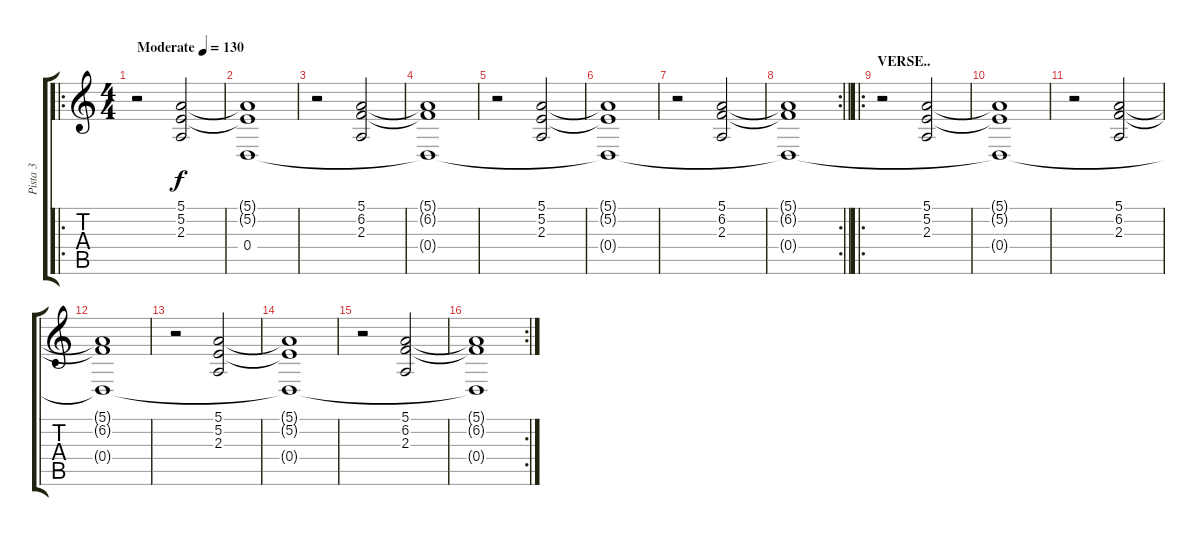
\track ("Pista 3" "Pista 3") {instrument honkytonkpiano}
\staff {score tabs}
\tuning (E4 B3 G3 D3 A2 E2) {hide}
\ro
\ts (4 4)
\tempo (130 "Moderate")
\clef g2
\ks c
r.2{dy f instrument honkytonkpiano} (5.1 5.2 2.3).2 |
(5.1{t} 5.2{t} 0.4).1 |
r.2 (5.1 6.2 2.3).2 |
(5.1{t} 6.2{t} 0.4{t}).1 |
r.2 (5.1 5.2 2.3).2 |
(5.1{t} 5.2{t} 0.4{t}).1 |
r.2 (5.1 6.2 2.3).2 |
\rc 2
\barLineRight lightlight
(5.1{t} 6.2{t} 0.4{t}).1 |
\ro
\section ("" "VERSE..")
r.2 (5.1 5.2 2.3).2 |
(5.1{t} 5.2{t} 0.4{t}).1 |
r.2 (5.1 6.2 2.3).2 |
(5.1{t} 6.2{t} 0.4{t}).1 |
r.2 (5.1 5.2 2.3).2 |
(5.1{t} 5.2{t} 0.4{t}).1 |
r.2 (5.1 6.2 2.3).2 |
\rc 2
(5.1{t} 6.2{t} 0.4{t}).1
